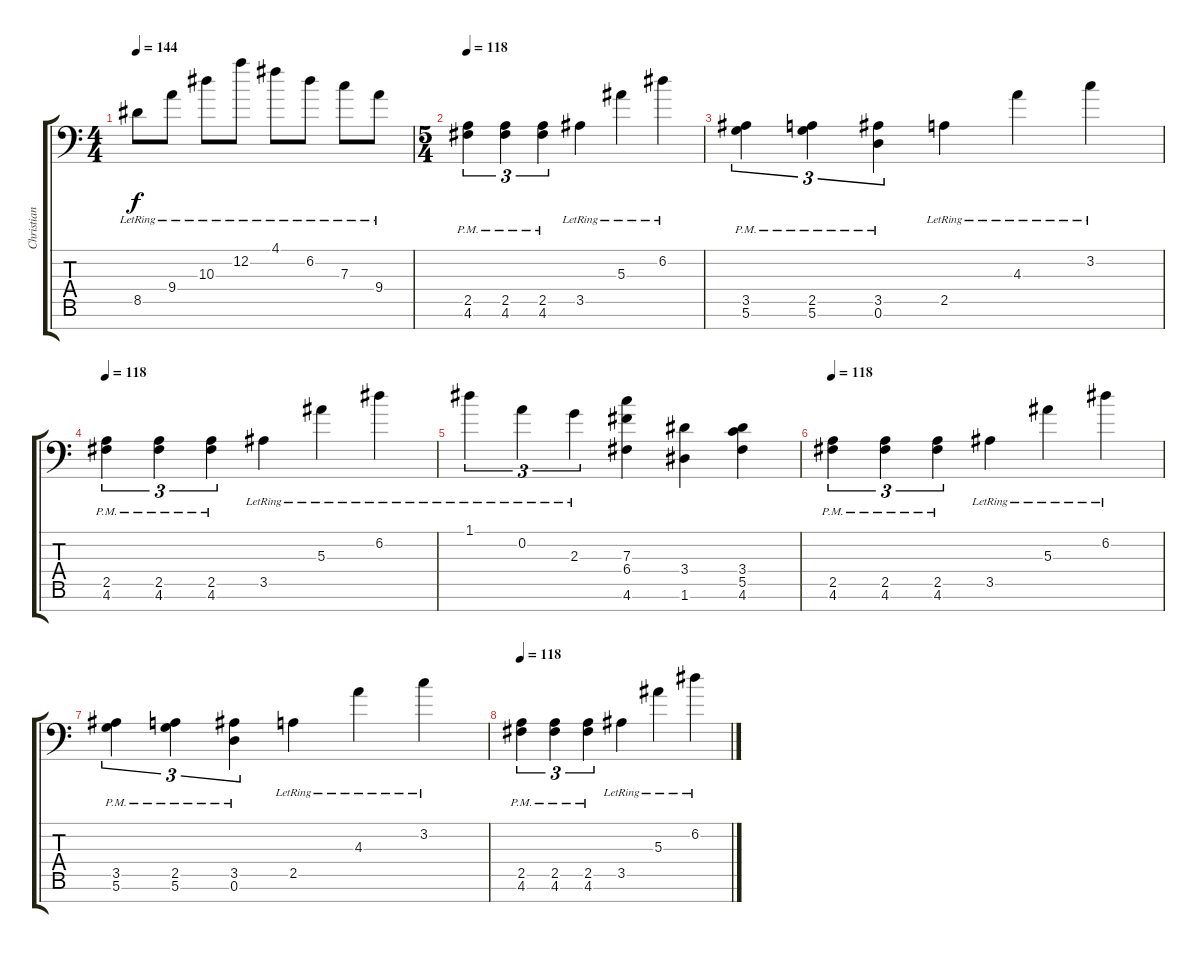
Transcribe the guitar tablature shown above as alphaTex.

\track ("Christian Muenzner" "Christian ") {instrument distortionguitar}
\staff {score tabs}
\tuning (D4 A3 F3 C3 G2 D2 A1) {hide}
\ts (4 4)
\tempo 144
\clef f4
\ks c
8.5{lr}.8{dy f} 9.4{lr}.8 10.3{lr}.8 12.2{lr}.8 4.1{lr}.8 6.2{lr}.8 7.3{lr}.8 9.4{lr}.8 |
\ts (5 4)
\tempo 118
(2.5{pm} 4.6).4{tu (3 2)} (2.5{pm} 4.6).4{tu (3 2)} (2.5{pm} 4.6).4{tu (3 2)} 3.5{lr}.4 5.3{lr}.4 6.2{lr}.4 |
(3.5{pm} 5.6).4{tu (3 2)} (2.5{pm} 5.6).4{tu (3 2)} (3.5{pm} 0.6).4{tu (3 2)} 2.5{lr}.4 4.3{lr}.4 3.2{lr}.4 |
\tempo 118
(2.5{pm} 4.6).4{tu (3 2)} (2.5{pm} 4.6).4{tu (3 2)} (2.5{pm} 4.6).4{tu (3 2)} 3.5{lr}.4 5.3{lr}.4 6.2{lr}.4 |
1.1{lr}.4{tu (3 2)} 0.2{lr}.4{tu (3 2)} 2.3{lr}.4{tu (3 2)} (7.3 6.4 4.6).4 (3.4 1.6).4 (3.4 5.5 4.6).4 |
\tempo 118
(2.5{pm} 4.6).4{tu (3 2)} (2.5{pm} 4.6).4{tu (3 2)} (2.5{pm} 4.6).4{tu (3 2)} 3.5{lr}.4 5.3{lr}.4 6.2{lr}.4 |
(3.5{pm} 5.6).4{tu (3 2)} (2.5{pm} 5.6).4{tu (3 2)} (3.5{pm} 0.6).4{tu (3 2)} 2.5{lr}.4 4.3{lr}.4 3.2{lr}.4 |
\tempo 118
(2.5{pm} 4.6).4{tu (3 2)} (2.5{pm} 4.6).4{tu (3 2)} (2.5{pm} 4.6).4{tu (3 2)} 3.5{lr}.4 5.3{lr}.4 6.2{lr}.4
